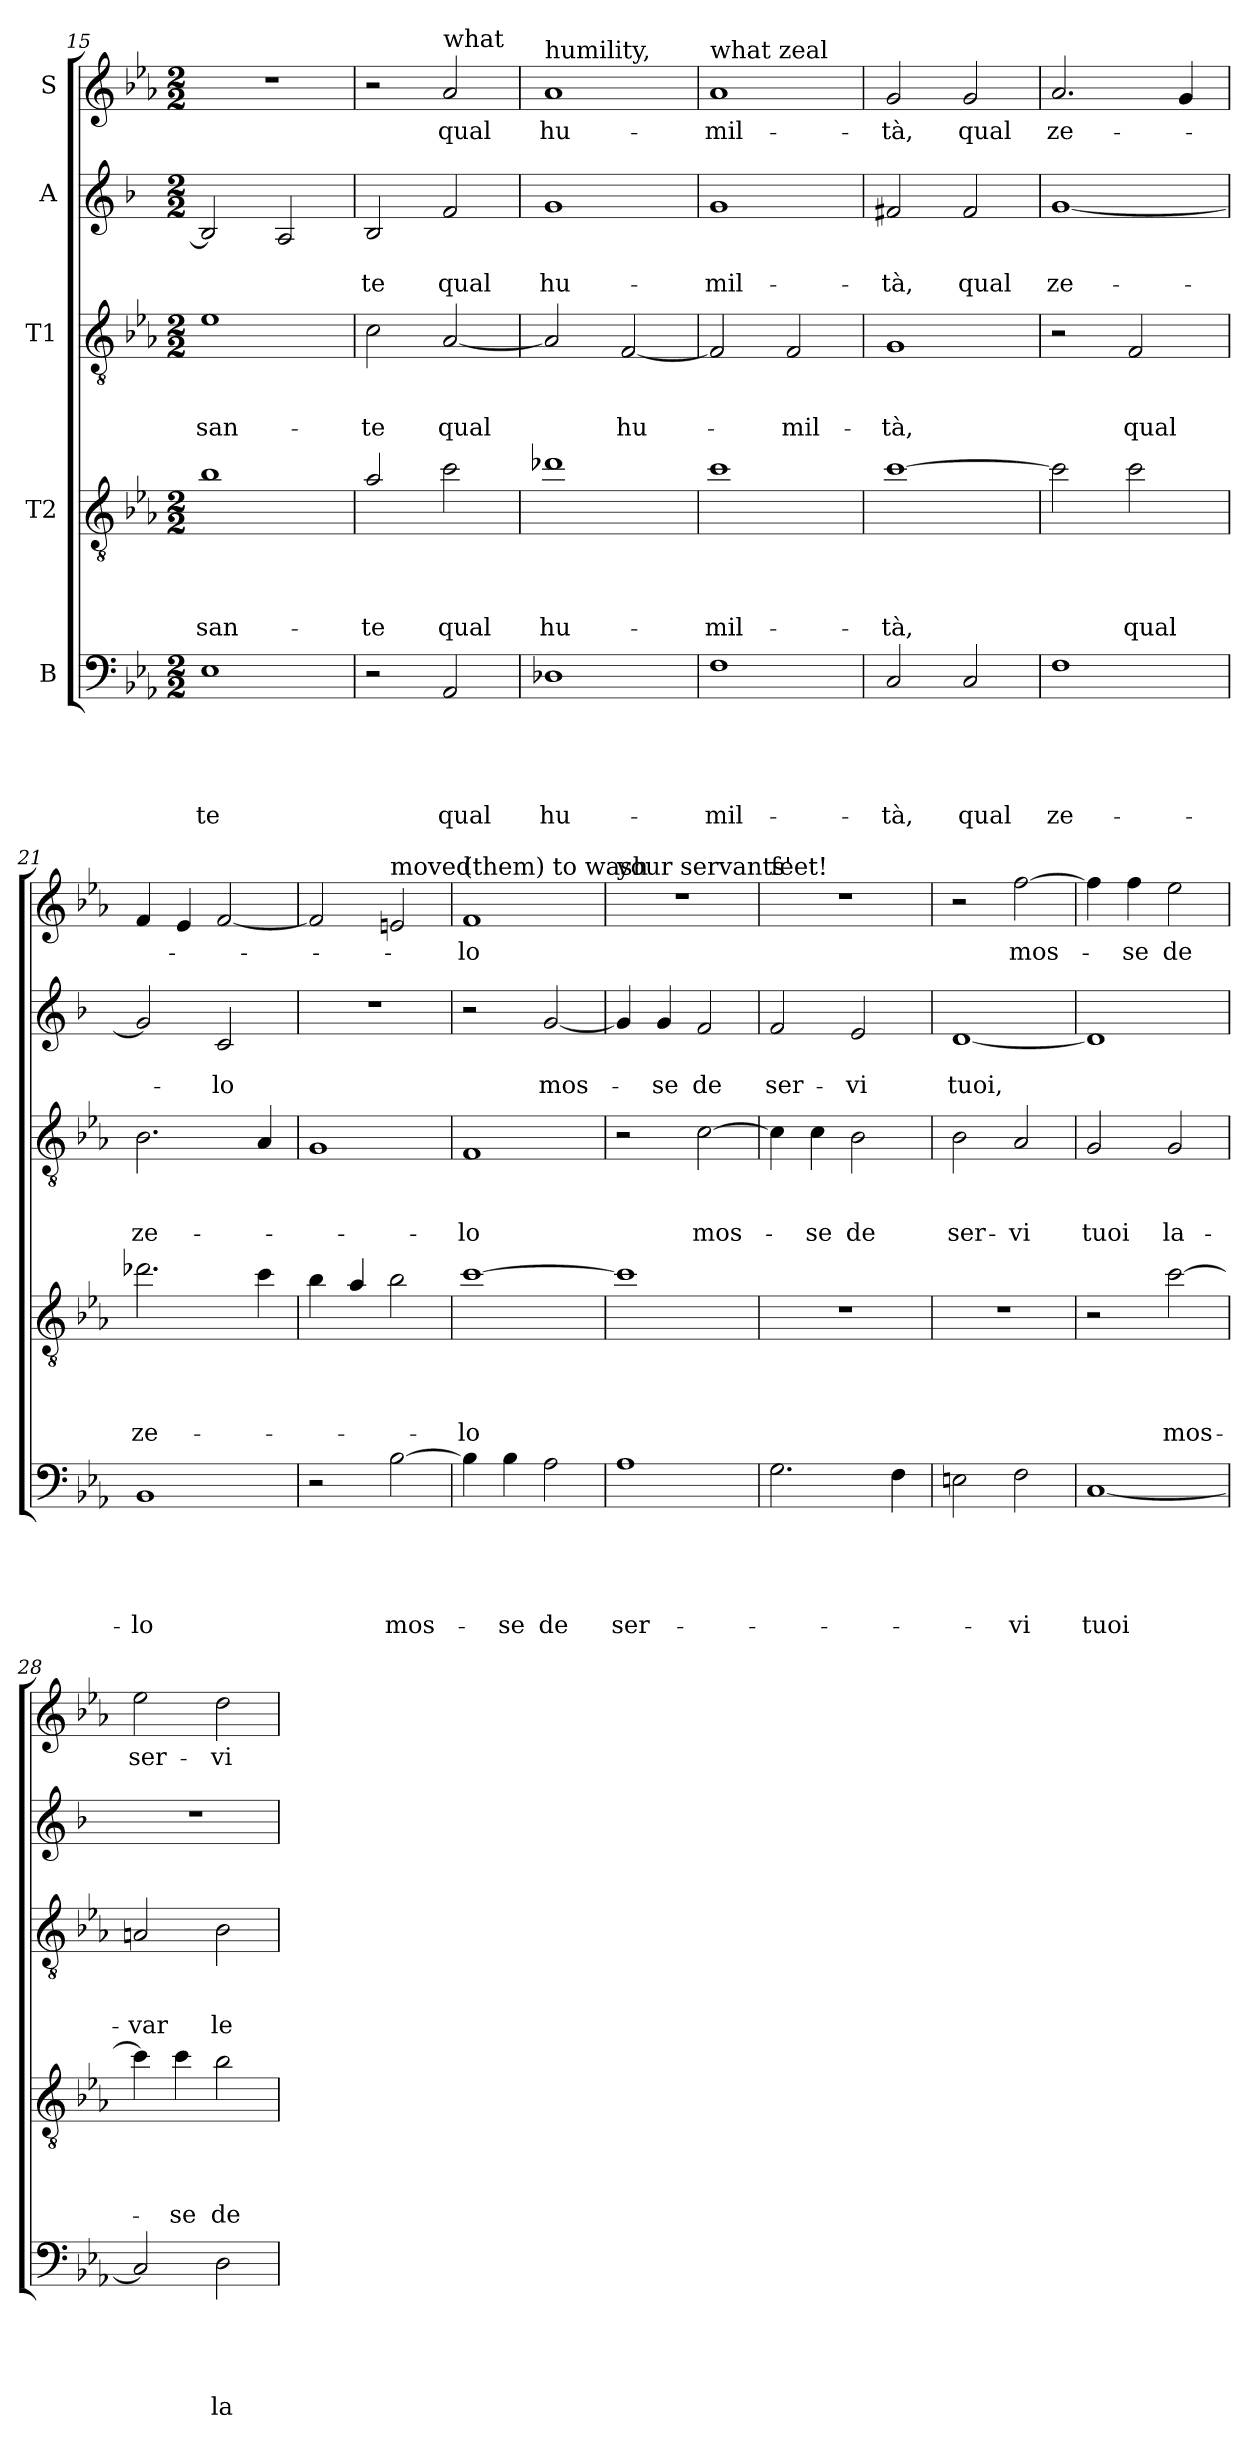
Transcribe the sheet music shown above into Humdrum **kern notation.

**kern	**text	**text	**text	**text	**text	**kern	**text	**text	**text	**text	**kern	**text	**text	**text	**kern	**text	**text	**kern	**text
*part5	*part5	*part5	*part5	*part5	*part5	*part4	*part4	*part4	*part4	*part4	*part3	*part3	*part3	*part3	*part2	*part2	*part2	*part1	*part1
*staff5	*staff5	*staff5	*staff5	*staff5	*staff5	*staff4	*staff4	*staff4	*staff4	*staff4	*staff3	*staff3	*staff3	*staff3	*staff2	*staff2	*staff2	*staff1	*staff1
*I"B	*	*	*	*	*	*I"T2	*	*	*	*	*I"T1	*	*	*	*I"A	*	*	*I"S	*
*clefF4	*	*	*	*	*	*clefGv2	*	*	*	*	*clefGv2	*	*	*	*clefG2	*	*	*clefG2	*
*	*	*	*	*	*	*ITrd8c14	*	*	*	*	*	*	*	*	*ITrd1c2	*	*	*	*
*k[b-e-a-]	*	*	*	*	*	*k[b-e-a-]	*	*	*	*	*k[b-e-a-]	*	*	*	*k[b-e-a-]	*	*	*k[b-e-a-]	*
*E-:	*	*	*	*	*	*E-:	*	*	*	*	*E-:	*	*	*	*E-:	*	*	*E-:	*
*M2/2	*	*	*	*	*	*M2/2	*	*	*	*	*M2/2	*	*	*	*M2/2	*	*	*M2/2	*
=15	=15	=15	=15	=15	=15	=15	=15	=15	=15	=15	=15	=15	=15	=15	=15	=15	=15	=15	=15
!	!	!	!	!	!LO:LY:b	!	!	!	!	!LO:LY:b	!	!	!	!LO:LY:b	!	!	!	!	!
1E-	.	.	.	.	-te	1B-	.	.	.	san-	1e-	.	.	san-	2A-/]	.	.	1r	.
.	.	.	.	.	.	.	.	.	.	.	.	.	.	.	2G/	.	.	.	.
=16	=16	=16	=16	=16	=16	=16	=16	=16	=16	=16	=16	=16	=16	=16	=16	=16	=16	=16	=16
!	!	!	!	!	!	!	!	!	!	!LO:LY:b	!	!	!	!LO:LY:b	!	!	!LO:LY:b	!	!
2r	.	.	.	.	.	2A-/	.	.	.	-te	2c\	.	.	-te	2A-/	.	-te	2r	.
!	!	!	!	!	!	!	!	!	!	!	!	!	!	!	!	!	!	!LO:TX:a:t=what	!
!	!	!	!	!	!LO:LY:b	!	!	!	!	!LO:LY:b	!	!	!	!LO:LY:b	!	!	!LO:LY:b	!	!LO:LY:b
2AA-/	.	.	.	.	qual	2c\	.	.	.	qual	[2A-/	.	.	qual	2e-/	.	qual	2a-/	qual
=17	=17	=17	=17	=17	=17	=17	=17	=17	=17	=17	=17	=17	=17	=17	=17	=17	=17	=17	=17
!	!	!	!	!	!	!	!	!	!	!	!	!	!	!	!	!	!	!LO:TX:a:t=humility,	!
!	!	!	!	!	!LO:LY:b	!	!	!	!	!LO:LY:b	!	!	!	!	!	!	!LO:LY:b	!	!LO:LY:b
1D-X	.	.	.	.	hu-	1d-X	.	.	.	hu-	2A-/]	.	.	.	1f	.	hu-	1a-	hu-
!	!	!	!	!	!	!	!	!	!	!	!	!	!	!LO:LY:b	!	!	!	!	!
.	.	.	.	.	.	.	.	.	.	.	[2F/	.	.	hu-	.	.	.	.	.
=18	=18	=18	=18	=18	=18	=18	=18	=18	=18	=18	=18	=18	=18	=18	=18	=18	=18	=18	=18
!	!	!	!	!	!	!	!	!	!	!	!	!	!	!	!	!	!	!LO:TX:a:t=what zeal	!
!	!	!	!	!	!LO:LY:b	!	!	!	!	!LO:LY:b	!	!	!	!	!	!	!LO:LY:b	!	!LO:LY:b
1F	.	.	.	.	-mil-	1c	.	.	.	-mil-	2F/]	.	.	.	1f	.	-mil-	1a-	-mil-
!	!	!	!	!	!	!	!	!	!	!	!	!	!	!LO:LY:b	!	!	!	!	!
.	.	.	.	.	.	.	.	.	.	.	2F/	.	.	-mil-	.	.	.	.	.
=19	=19	=19	=19	=19	=19	=19	=19	=19	=19	=19	=19	=19	=19	=19	=19	=19	=19	=19	=19
!	!	!	!	!	!LO:LY:b	!	!	!	!	!LO:LY:b	!	!	!	!LO:LY:b	!	!	!LO:LY:b	!	!LO:LY:b
2C/	.	.	.	.	-tà,	[1c	.	.	.	-tà,	1G	.	.	-tà,	2en/	.	-tà,	2g/	-tà,
!	!	!	!	!	!LO:LY:b	!	!	!	!	!	!	!	!	!	!	!	!LO:LY:b	!	!LO:LY:b
2C/	.	.	.	.	qual	.	.	.	.	.	.	.	.	.	2e/	.	qual	2g/	qual
=20	=20	=20	=20	=20	=20	=20	=20	=20	=20	=20	=20	=20	=20	=20	=20	=20	=20	=20	=20
!	!	!	!	!	!LO:LY:b	!	!	!	!	!	!	!	!	!	!	!	!LO:LY:b	!	!LO:LY:b
1F	.	.	.	.	ze-	2c\]	.	.	.	.	2r	.	.	.	[1f	.	ze-	2.a-/	ze-
!	!	!	!	!	!	!	!	!	!	!LO:LY:b	!	!	!	!LO:LY:b	!	!	!	!	!
.	.	.	.	.	.	2c\	.	.	.	qual	2F/	.	.	qual	.	.	.	.	.
.	.	.	.	.	.	.	.	.	.	.	.	.	.	.	.	.	.	4g/	.
!!LO:PB:g=z
=21	=21	=21	=21	=21	=21	=21	=21	=21	=21	=21	=21	=21	=21	=21	=21	=21	=21	=21	=21
!	!	!	!	!	!LO:LY:b	!	!	!	!	!LO:LY:b	!	!	!	!LO:LY:b	!	!	!	!	!
1BB-	.	.	.	.	-lo	2.d-X\	.	.	.	ze-	2.B-\	.	.	ze-	2f/]	.	.	4f/	.
.	.	.	.	.	.	.	.	.	.	.	.	.	.	.	.	.	.	4e-/	.
!	!	!	!	!	!	!	!	!	!	!	!	!	!	!	!	!	!LO:LY:b	!	!
.	.	.	.	.	.	.	.	.	.	.	.	.	.	.	2B-/	.	-lo	[2f/	.
.	.	.	.	.	.	4c\	.	.	.	.	4A-/	.	.	.	.	.	.	.	.
=22	=22	=22	=22	=22	=22	=22	=22	=22	=22	=22	=22	=22	=22	=22	=22	=22	=22	=22	=22
2r	.	.	.	.	.	4B-\	.	.	.	.	1G	.	.	.	1r	.	.	2f/]	.
.	.	.	.	.	.	4A-/	.	.	.	.	.	.	.	.	.	.	.	.	.
!	!	!	!	!	!	!	!	!	!	!	!	!	!	!	!	!	!	!LO:TX:a:t=moved	!
!	!	!	!	!	!LO:LY:b	!	!	!	!	!	!	!	!	!	!	!	!	!	!
[2B-\	.	.	.	.	mos-	2B-\	.	.	.	.	.	.	.	.	.	.	.	2e/	.
=23	=23	=23	=23	=23	=23	=23	=23	=23	=23	=23	=23	=23	=23	=23	=23	=23	=23	=23	=23
!	!	!	!	!	!	!	!	!	!	!	!	!	!	!	!	!	!	!LO:TX:a:t=(them) to wash	!
!	!	!	!	!	!	!	!	!	!	!LO:LY:b	!	!	!	!LO:LY:b	!	!	!	!	!LO:LY:b
4B-\]	.	.	.	.	.	[1c	.	.	.	-lo	1F	.	.	-lo	2r	.	.	1f	-lo
!	!	!	!	!	!LO:LY:b	!	!	!	!	!	!	!	!	!	!	!	!	!	!
4B-\	.	.	.	.	-se	.	.	.	.	.	.	.	.	.	.	.	.	.	.
!	!	!	!	!	!LO:LY:b	!	!	!	!	!	!	!	!	!	!	!	!LO:LY:b	!	!
2A-\	.	.	.	.	de	.	.	.	.	.	.	.	.	.	[2f/	.	mos-	.	.
=24	=24	=24	=24	=24	=24	=24	=24	=24	=24	=24	=24	=24	=24	=24	=24	=24	=24	=24	=24
!	!	!	!	!	!	!	!	!	!	!	!	!	!	!	!	!	!	!LO:TX:a:t=your servants'	!
!	!	!	!	!	!LO:LY:b	!	!	!	!	!	!	!	!	!	!	!	!	!	!
1A-	.	.	.	.	ser-	1c]	.	.	.	.	2r	.	.	.	4f/]	.	.	1r	.
!	!	!	!	!	!	!	!	!	!	!	!	!	!	!	!	!	!LO:LY:b	!	!
.	.	.	.	.	.	.	.	.	.	.	.	.	.	.	4f/	.	-se	.	.
!	!	!	!	!	!	!	!	!	!	!	!	!	!	!LO:LY:b	!	!	!LO:LY:b	!	!
.	.	.	.	.	.	.	.	.	.	.	[2c\	.	.	mos-	2e-/	.	de	.	.
=25	=25	=25	=25	=25	=25	=25	=25	=25	=25	=25	=25	=25	=25	=25	=25	=25	=25	=25	=25
!	!	!	!	!	!	!	!	!	!	!	!	!	!	!	!	!	!	!LO:TX:a:t=feet!	!
!	!	!	!	!	!	!	!	!	!	!	!	!	!	!	!	!	!LO:LY:b	!	!
2.G\	.	.	.	.	.	1r	.	.	.	.	4c\]	.	.	.	2e-/	.	ser-	1r	.
!	!	!	!	!	!	!	!	!	!	!	!	!	!	!LO:LY:b	!	!	!	!	!
.	.	.	.	.	.	.	.	.	.	.	4c\	.	.	-se	.	.	.	.	.
!	!	!	!	!	!	!	!	!	!	!	!	!	!	!LO:LY:b	!	!	!LO:LY:b	!	!
.	.	.	.	.	.	.	.	.	.	.	2B-\	.	.	de	2d/	.	-vi	.	.
4F\	.	.	.	.	.	.	.	.	.	.	.	.	.	.	.	.	.	.	.
=26	=26	=26	=26	=26	=26	=26	=26	=26	=26	=26	=26	=26	=26	=26	=26	=26	=26	=26	=26
!	!	!	!	!	!	!	!	!	!	!	!	!	!	!LO:LY:b	!	!	!LO:LY:b	!	!
2En\	.	.	.	.	.	1r	.	.	.	.	2B-\	.	.	ser-	[1c	.	tuoi,	2r	.
!	!	!	!	!	!LO:LY:b	!	!	!	!	!	!	!	!	!LO:LY:b	!	!	!	!	!LO:LY:b
2F\	.	.	.	.	-vi	.	.	.	.	.	2A-/	.	.	-vi	.	.	.	[2ff\	mos-
!!LO:LB:g=z
=27	=27	=27	=27	=27	=27	=27	=27	=27	=27	=27	=27	=27	=27	=27	=27	=27	=27	=27	=27
!	!	!	!	!	!LO:LY:b	!	!	!	!	!	!	!	!	!LO:LY:b	!	!	!	!	!
[1C	.	.	.	.	tuoi	2r	.	.	.	.	2G/	.	.	tuoi	1c]	.	.	4ff\]	.
!	!	!	!	!	!	!	!	!	!	!	!	!	!	!	!	!	!	!	!LO:LY:b
.	.	.	.	.	.	.	.	.	.	.	.	.	.	.	.	.	.	4ff\	-se
!	!	!	!	!	!	!	!	!	!	!LO:LY:b	!	!	!	!LO:LY:b	!	!	!	!	!LO:LY:b
.	.	.	.	.	.	[2c\	.	.	.	mos-	2G/	.	.	la-	.	.	.	2ee-\	de
=28	=28	=28	=28	=28	=28	=28	=28	=28	=28	=28	=28	=28	=28	=28	=28	=28	=28	=28	=28
!	!	!	!	!	!	!	!	!	!	!	!	!	!	!LO:LY:b	!	!	!	!	!LO:LY:b
2C/]	.	.	.	.	.	4c\]	.	.	.	.	2An/	.	.	-var	1r	.	.	2ee-\	ser-
!	!	!	!	!	!	!	!	!	!	!LO:LY:b	!	!	!	!	!	!	!	!	!
.	.	.	.	.	.	4c\	.	.	.	-se	.	.	.	.	.	.	.	.	.
!	!	!	!	!	!LO:LY:b	!	!	!	!	!LO:LY:b	!	!	!	!LO:LY:b	!	!	!	!	!LO:LY:b
2D\	.	.	.	.	la-	2B-\	.	.	.	de	2B-\	.	.	le	.	.	.	2dd\	-vi
=	=	=	=	=	=	=	=	=	=	=	=	=	=	=	=	=	=	=	=
*-	*-	*-	*-	*-	*-	*-	*-	*-	*-	*-	*-	*-	*-	*-	*-	*-	*-	*-	*-
